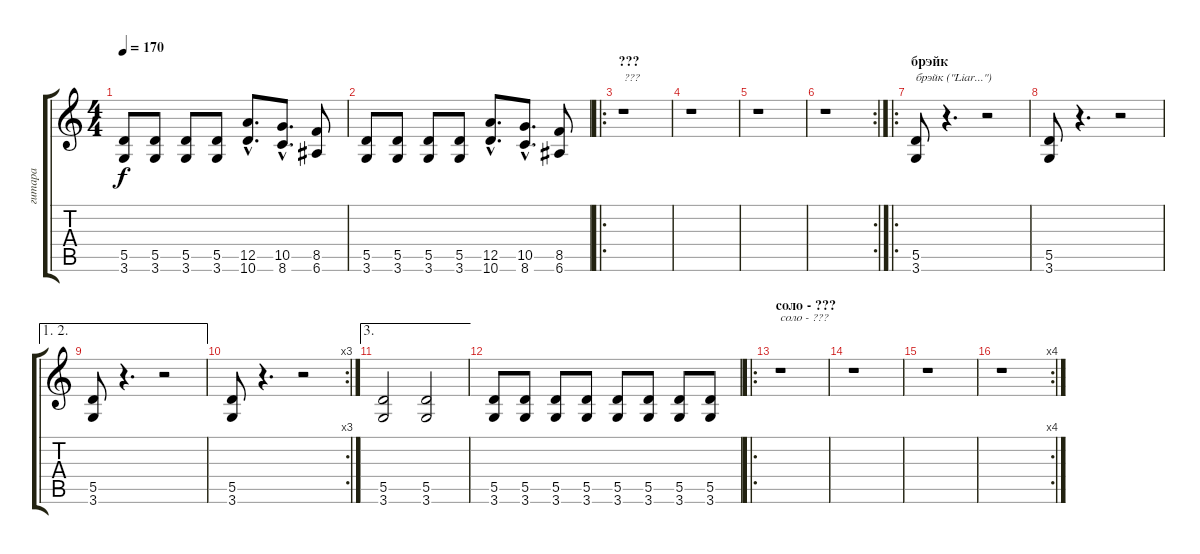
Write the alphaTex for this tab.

\track ("гитара" "гитара") {instrument overdrivenguitar}
\staff {score tabs}
\tuning (E4 B3 G3 D3 A2 E2) {hide}
\ts (4 4)
\tempo 170
\clef g2
\ks c
(5.5 3.6).8{dy f} (5.5 3.6).8 (5.5 3.6).8 (5.5 3.6).8 (12.5{hac} 10.6{hac}).8{d} (10.5{hac} 8.6{hac}).8{d} (8.5 6.6).8 |
(5.5 3.6).8 (5.5 3.6).8 (5.5 3.6).8 (5.5 3.6).8 (12.5{hac} 10.6{hac}).8{d} (10.5{hac} 8.6{hac}).8{d} (8.5 6.6).8 |
\ro
\section ("" "???")
r.1{txt "???"} |
r.1 |
r.1 |
\rc 2
r.1 |
\ro
\section ("" "брэйк")
(5.5 3.6).8{txt "брэйк (\"Liar...\")"} r.4{d} r.2 |
(5.5 3.6).8 r.4{d} r.2 |
\ae (1 2)
(5.5 3.6).8 r.4{d} r.2 |
\rc 3
(5.5 3.6).8 r.4{d} r.2 |
\ae 3
(5.5 3.6).2 (5.5 3.6).2 |
(5.5 3.6).8 (5.5 3.6).8 (5.5 3.6).8 (5.5 3.6).8 (5.5 3.6).8 (5.5 3.6).8 (5.5 3.6).8 (5.5 3.6).8 |
\ro
\section ("" "соло - ???")
r.1{txt "соло - ???"} |
r.1 |
r.1 |
\rc 4
r.1
